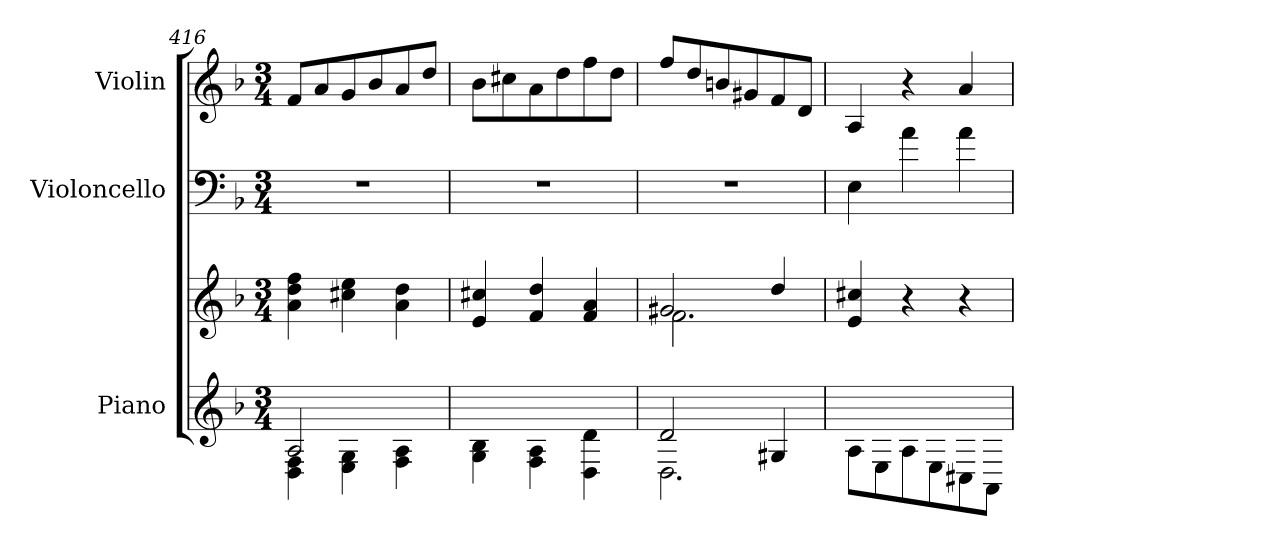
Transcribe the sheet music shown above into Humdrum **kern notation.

**kern	**kern	**kern	**kern
*part3	*part3	*part2	*part1
*staff4	*staff3	*staff2	*staff1
*I"Piano	*	*I"Violoncello	*I"Violin
*I'Pno	*	*I'Vc	*I'Vln
*clefG2	*clefG2	*clefF4	*clefG2
*k[b-]	*k[b-]	*k[b-]	*k[b-]
*M3/4	*M3/4	*M3/4	*M3/4
=416	=416	=416	=416
*^	*	*	*
4D\ 4F\	2A/	4a\ 4dd\ 4ff\	2.r	8f/L
.	.	.	.	8a/
4E\ 4G\	.	4cc#X\ 4ee\	.	8g/
.	.	.	.	8b-/
4F\ 4A\	4ryy	4a\ 4dd\	.	8a/
.	.	.	.	8dd/J
*v	*v	*	*	*
!!LO:LB:g=z
=417	=417	=417	=417
4G\ 4B-\	4e/ 4cc#X/	2.r	8b-\L
.	.	.	8cc#X\
4F\ 4A\	4f/ 4dd/	.	8a\
.	.	.	8dd\
4D\ 4d\	4f/ 4a/	.	8ff\
.	.	.	8dd\J
=418	=418	=418	=418
*^	*^	*	*
2d/	2.D\	2g#X/	2.f\	2.r	8ff/L
.	.	.	.	.	8dd/
.	.	.	.	.	8bn/
.	.	.	.	.	8g#X/
4G#X/	.	4dd/	.	.	8f/
.	.	.	.	.	8d/J
*v	*v	*	*	*	*
*	*v	*v	*	*
=419	=419	=419	=419
8A\L	4e/ 4cc#X/	4E\	4A/
8E\	.	.	.
8A\	4r	4a\	4r
8E\	.	.	.
8C#X\	4r	4a\	4a/
8AA\J	.	.	.
=	=	=	=
*-	*-	*-	*-
